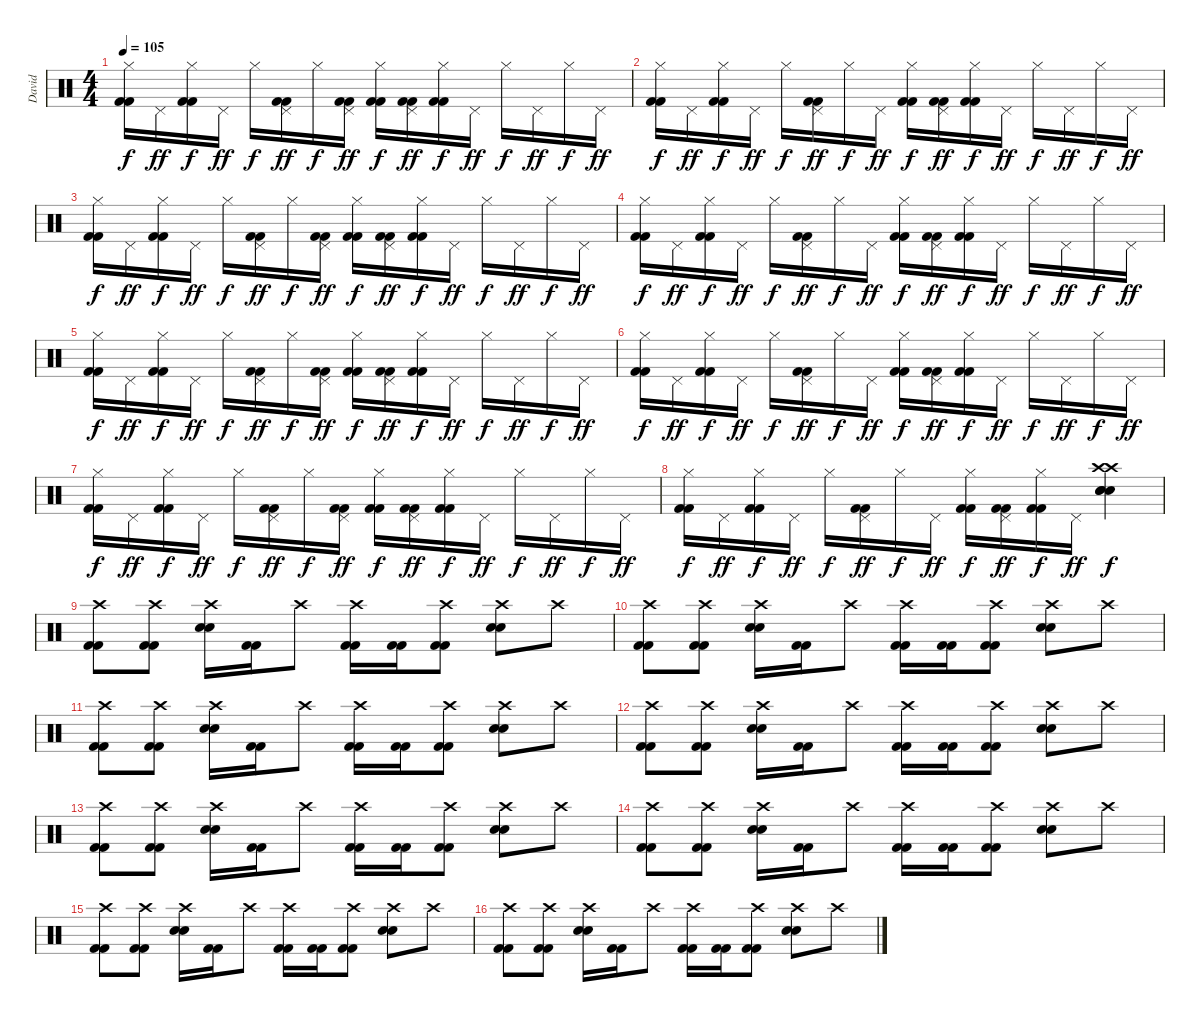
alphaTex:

\track ("David" "David") {instrument percussion}
\staff {score}
\articulation defaults
\ts (4 4)
\tempo 105
\clef neutral
\ks c
("Hi-Hat (closed)" "Kick (hit) 2" "Kick (hit) 2").16{dy f} "Pedal Hi-Hat (hit)".16{dy ff} ("Hi-Hat (closed)" "Kick (hit) 2" "Kick (hit) 2").16{dy f} "Pedal Hi-Hat (hit)".16{dy ff} "Hi-Hat (closed)".16{dy f} ("Pedal Hi-Hat (hit)" "Kick (hit) 2" "Kick (hit) 2").16{dy ff} "Hi-Hat (closed)".16{dy f} ("Pedal Hi-Hat (hit)" "Kick (hit) 2" "Kick (hit) 2").16{dy ff} ("Hi-Hat (closed)" "Kick (hit) 2" "Kick (hit) 2").16{dy f} ("Pedal Hi-Hat (hit)" "Kick (hit) 2" "Kick (hit) 2").16{dy ff} ("Hi-Hat (closed)" "Kick (hit) 2" "Kick (hit) 2").16{dy f} "Pedal Hi-Hat (hit)".16{dy ff} "Hi-Hat (closed)".16{dy f} "Pedal Hi-Hat (hit)".16{dy ff} "Hi-Hat (closed)".16{dy f} "Pedal Hi-Hat (hit)".16{dy ff} |
("Hi-Hat (closed)" "Kick (hit) 2" "Kick (hit) 2").16{dy f} "Pedal Hi-Hat (hit)".16{dy ff} ("Hi-Hat (closed)" "Kick (hit) 2" "Kick (hit) 2").16{dy f} "Pedal Hi-Hat (hit)".16{dy ff} "Hi-Hat (closed)".16{dy f} ("Pedal Hi-Hat (hit)" "Kick (hit) 2" "Kick (hit) 2").16{dy ff} "Hi-Hat (closed)".16{dy f} "Pedal Hi-Hat (hit)".16{dy ff} ("Hi-Hat (closed)" "Kick (hit) 2" "Kick (hit) 2").16{dy f} ("Pedal Hi-Hat (hit)" "Kick (hit) 2" "Kick (hit) 2").16{dy ff} ("Hi-Hat (closed)" "Kick (hit) 2" "Kick (hit) 2").16{dy f} "Pedal Hi-Hat (hit)".16{dy ff} "Hi-Hat (closed)".16{dy f} "Pedal Hi-Hat (hit)".16{dy ff} "Hi-Hat (closed)".16{dy f} "Pedal Hi-Hat (hit)".16{dy ff} |
("Hi-Hat (closed)" "Kick (hit) 2" "Kick (hit) 2").16{dy f} "Pedal Hi-Hat (hit)".16{dy ff} ("Hi-Hat (closed)" "Kick (hit) 2" "Kick (hit) 2").16{dy f} "Pedal Hi-Hat (hit)".16{dy ff} "Hi-Hat (closed)".16{dy f} ("Pedal Hi-Hat (hit)" "Kick (hit) 2" "Kick (hit) 2").16{dy ff} "Hi-Hat (closed)".16{dy f} ("Pedal Hi-Hat (hit)" "Kick (hit) 2" "Kick (hit) 2").16{dy ff} ("Hi-Hat (closed)" "Kick (hit) 2" "Kick (hit) 2").16{dy f} ("Pedal Hi-Hat (hit)" "Kick (hit) 2" "Kick (hit) 2").16{dy ff} ("Hi-Hat (closed)" "Kick (hit) 2" "Kick (hit) 2").16{dy f} "Pedal Hi-Hat (hit)".16{dy ff} "Hi-Hat (closed)".16{dy f} "Pedal Hi-Hat (hit)".16{dy ff} "Hi-Hat (closed)".16{dy f} "Pedal Hi-Hat (hit)".16{dy ff} |
("Hi-Hat (closed)" "Kick (hit) 2" "Kick (hit) 2").16{dy f} "Pedal Hi-Hat (hit)".16{dy ff} ("Hi-Hat (closed)" "Kick (hit) 2" "Kick (hit) 2").16{dy f} "Pedal Hi-Hat (hit)".16{dy ff} "Hi-Hat (closed)".16{dy f} ("Pedal Hi-Hat (hit)" "Kick (hit) 2" "Kick (hit) 2").16{dy ff} "Hi-Hat (closed)".16{dy f} "Pedal Hi-Hat (hit)".16{dy ff} ("Hi-Hat (closed)" "Kick (hit) 2" "Kick (hit) 2").16{dy f} ("Pedal Hi-Hat (hit)" "Kick (hit) 2" "Kick (hit) 2").16{dy ff} ("Hi-Hat (closed)" "Kick (hit) 2" "Kick (hit) 2").16{dy f} "Pedal Hi-Hat (hit)".16{dy ff} "Hi-Hat (closed)".16{dy f} "Pedal Hi-Hat (hit)".16{dy ff} "Hi-Hat (closed)".16{dy f} "Pedal Hi-Hat (hit)".16{dy ff} |
("Hi-Hat (closed)" "Kick (hit) 2" "Kick (hit) 2").16{dy f} "Pedal Hi-Hat (hit)".16{dy ff} ("Hi-Hat (closed)" "Kick (hit) 2" "Kick (hit) 2").16{dy f} "Pedal Hi-Hat (hit)".16{dy ff} "Hi-Hat (closed)".16{dy f} ("Pedal Hi-Hat (hit)" "Kick (hit) 2" "Kick (hit) 2").16{dy ff} "Hi-Hat (closed)".16{dy f} ("Pedal Hi-Hat (hit)" "Kick (hit) 2" "Kick (hit) 2").16{dy ff} ("Hi-Hat (closed)" "Kick (hit) 2" "Kick (hit) 2").16{dy f} ("Pedal Hi-Hat (hit)" "Kick (hit) 2" "Kick (hit) 2").16{dy ff} ("Hi-Hat (closed)" "Kick (hit) 2" "Kick (hit) 2").16{dy f} "Pedal Hi-Hat (hit)".16{dy ff} "Hi-Hat (closed)".16{dy f} "Pedal Hi-Hat (hit)".16{dy ff} "Hi-Hat (closed)".16{dy f} "Pedal Hi-Hat (hit)".16{dy ff} |
("Hi-Hat (closed)" "Kick (hit) 2" "Kick (hit) 2").16{dy f} "Pedal Hi-Hat (hit)".16{dy ff} ("Hi-Hat (closed)" "Kick (hit) 2" "Kick (hit) 2").16{dy f} "Pedal Hi-Hat (hit)".16{dy ff} "Hi-Hat (closed)".16{dy f} ("Pedal Hi-Hat (hit)" "Kick (hit) 2" "Kick (hit) 2").16{dy ff} "Hi-Hat (closed)".16{dy f} "Pedal Hi-Hat (hit)".16{dy ff} ("Hi-Hat (closed)" "Kick (hit) 2" "Kick (hit) 2").16{dy f} ("Pedal Hi-Hat (hit)" "Kick (hit) 2" "Kick (hit) 2").16{dy ff} ("Hi-Hat (closed)" "Kick (hit) 2" "Kick (hit) 2").16{dy f} "Pedal Hi-Hat (hit)".16{dy ff} "Hi-Hat (closed)".16{dy f} "Pedal Hi-Hat (hit)".16{dy ff} "Hi-Hat (closed)".16{dy f} "Pedal Hi-Hat (hit)".16{dy ff} |
("Hi-Hat (closed)" "Kick (hit) 2" "Kick (hit) 2").16{dy f} "Pedal Hi-Hat (hit)".16{dy ff} ("Hi-Hat (closed)" "Kick (hit) 2" "Kick (hit) 2").16{dy f} "Pedal Hi-Hat (hit)".16{dy ff} "Hi-Hat (closed)".16{dy f} ("Pedal Hi-Hat (hit)" "Kick (hit) 2" "Kick (hit) 2").16{dy ff} "Hi-Hat (closed)".16{dy f} ("Pedal Hi-Hat (hit)" "Kick (hit) 2" "Kick (hit) 2").16{dy ff} ("Hi-Hat (closed)" "Kick (hit) 2" "Kick (hit) 2").16{dy f} ("Pedal Hi-Hat (hit)" "Kick (hit) 2" "Kick (hit) 2").16{dy ff} ("Hi-Hat (closed)" "Kick (hit) 2" "Kick (hit) 2").16{dy f} "Pedal Hi-Hat (hit)".16{dy ff} "Hi-Hat (closed)".16{dy f} "Pedal Hi-Hat (hit)".16{dy ff} "Hi-Hat (closed)".16{dy f} "Pedal Hi-Hat (hit)".16{dy ff} |
("Hi-Hat (closed)" "Kick (hit) 2" "Kick (hit) 2").16{dy f} "Pedal Hi-Hat (hit)".16{dy ff} ("Hi-Hat (closed)" "Kick (hit) 2" "Kick (hit) 2").16{dy f} "Pedal Hi-Hat (hit)".16{dy ff} "Hi-Hat (closed)".16{dy f} ("Pedal Hi-Hat (hit)" "Kick (hit) 2" "Kick (hit) 2").16{dy ff} "Hi-Hat (closed)".16{dy f} "Pedal Hi-Hat (hit)".16{dy ff} ("Hi-Hat (closed)" "Kick (hit) 2" "Kick (hit) 2").16{dy f} ("Pedal Hi-Hat (hit)" "Kick (hit) 2" "Kick (hit) 2").16{dy ff} ("Hi-Hat (closed)" "Kick (hit) 2" "Kick (hit) 2").16{dy f} "Pedal Hi-Hat (hit)".16{dy ff} ("Crash high (hit)" "Crash high (hit)" "Electric Snare (hit)" "Electric Snare (hit)" "Electric Snare (hit)").4{dy f} |
("Crash high (hit)" "Kick (hit) 2" "Kick (hit) 2").8 ("Crash high (hit)" "Kick (hit) 2" "Kick (hit) 2").8 ("Crash high (hit)" "Electric Snare (hit)" "Electric Snare (hit)").16 ("Kick (hit) 2" "Kick (hit) 2").16 "Crash high (hit)".8 ("Crash high (hit)" "Kick (hit) 2" "Kick (hit) 2").16 ("Kick (hit) 2" "Kick (hit) 2").16 ("Crash high (hit)" "Kick (hit) 2" "Kick (hit) 2").8 ("Crash high (hit)" "Electric Snare (hit)" "Electric Snare (hit)").8 "Crash high (hit)".8 |
("Crash high (hit)" "Kick (hit) 2" "Kick (hit) 2").8 ("Crash high (hit)" "Kick (hit) 2" "Kick (hit) 2").8 ("Crash high (hit)" "Electric Snare (hit)" "Electric Snare (hit)").16 ("Kick (hit) 2" "Kick (hit) 2").16 "Crash high (hit)".8 ("Crash high (hit)" "Kick (hit) 2" "Kick (hit) 2").16 ("Kick (hit) 2" "Kick (hit) 2").16 ("Crash high (hit)" "Kick (hit) 2" "Kick (hit) 2").8 ("Crash high (hit)" "Electric Snare (hit)" "Electric Snare (hit)").8 "Crash high (hit)".8 |
("Crash high (hit)" "Kick (hit) 2" "Kick (hit) 2").8 ("Crash high (hit)" "Kick (hit) 2" "Kick (hit) 2").8 ("Crash high (hit)" "Electric Snare (hit)" "Electric Snare (hit)").16 ("Kick (hit) 2" "Kick (hit) 2").16 "Crash high (hit)".8 ("Crash high (hit)" "Kick (hit) 2" "Kick (hit) 2").16 ("Kick (hit) 2" "Kick (hit) 2").16 ("Crash high (hit)" "Kick (hit) 2" "Kick (hit) 2").8 ("Crash high (hit)" "Electric Snare (hit)" "Electric Snare (hit)").8 "Crash high (hit)".8 |
("Crash high (hit)" "Kick (hit) 2" "Kick (hit) 2").8 ("Crash high (hit)" "Kick (hit) 2" "Kick (hit) 2").8 ("Crash high (hit)" "Electric Snare (hit)" "Electric Snare (hit)").16 ("Kick (hit) 2" "Kick (hit) 2").16 "Crash high (hit)".8 ("Crash high (hit)" "Kick (hit) 2" "Kick (hit) 2").16 ("Kick (hit) 2" "Kick (hit) 2").16 ("Crash high (hit)" "Kick (hit) 2" "Kick (hit) 2").8 ("Crash high (hit)" "Electric Snare (hit)" "Electric Snare (hit)").8 "Crash high (hit)".8 |
("Crash high (hit)" "Kick (hit) 2" "Kick (hit) 2").8 ("Crash high (hit)" "Kick (hit) 2" "Kick (hit) 2").8 ("Crash high (hit)" "Electric Snare (hit)" "Electric Snare (hit)").16 ("Kick (hit) 2" "Kick (hit) 2").16 "Crash high (hit)".8 ("Crash high (hit)" "Kick (hit) 2" "Kick (hit) 2").16 ("Kick (hit) 2" "Kick (hit) 2").16 ("Crash high (hit)" "Kick (hit) 2" "Kick (hit) 2").8 ("Crash high (hit)" "Electric Snare (hit)" "Electric Snare (hit)").8 "Crash high (hit)".8 |
("Crash high (hit)" "Kick (hit) 2" "Kick (hit) 2").8 ("Crash high (hit)" "Kick (hit) 2" "Kick (hit) 2").8 ("Crash high (hit)" "Electric Snare (hit)" "Electric Snare (hit)").16 ("Kick (hit) 2" "Kick (hit) 2").16 "Crash high (hit)".8 ("Crash high (hit)" "Kick (hit) 2" "Kick (hit) 2").16 ("Kick (hit) 2" "Kick (hit) 2").16 ("Crash high (hit)" "Kick (hit) 2" "Kick (hit) 2").8 ("Crash high (hit)" "Electric Snare (hit)" "Electric Snare (hit)").8 "Crash high (hit)".8 |
("Crash high (hit)" "Kick (hit) 2" "Kick (hit) 2").8 ("Crash high (hit)" "Kick (hit) 2" "Kick (hit) 2").8 ("Crash high (hit)" "Electric Snare (hit)" "Electric Snare (hit)").16 ("Kick (hit) 2" "Kick (hit) 2").16 "Crash high (hit)".8 ("Crash high (hit)" "Kick (hit) 2" "Kick (hit) 2").16 ("Kick (hit) 2" "Kick (hit) 2").16 ("Crash high (hit)" "Kick (hit) 2" "Kick (hit) 2").8 ("Crash high (hit)" "Electric Snare (hit)" "Electric Snare (hit)").8 "Crash high (hit)".8 |
("Crash high (hit)" "Kick (hit) 2" "Kick (hit) 2").8 ("Crash high (hit)" "Kick (hit) 2" "Kick (hit) 2").8 ("Crash high (hit)" "Electric Snare (hit)" "Electric Snare (hit)").16 ("Kick (hit) 2" "Kick (hit) 2").16 "Crash high (hit)".8 ("Crash high (hit)" "Kick (hit) 2" "Kick (hit) 2").16 ("Kick (hit) 2" "Kick (hit) 2").16 ("Crash high (hit)" "Kick (hit) 2" "Kick (hit) 2").8 ("Crash high (hit)" "Electric Snare (hit)" "Electric Snare (hit)").8 "Crash high (hit)".8
